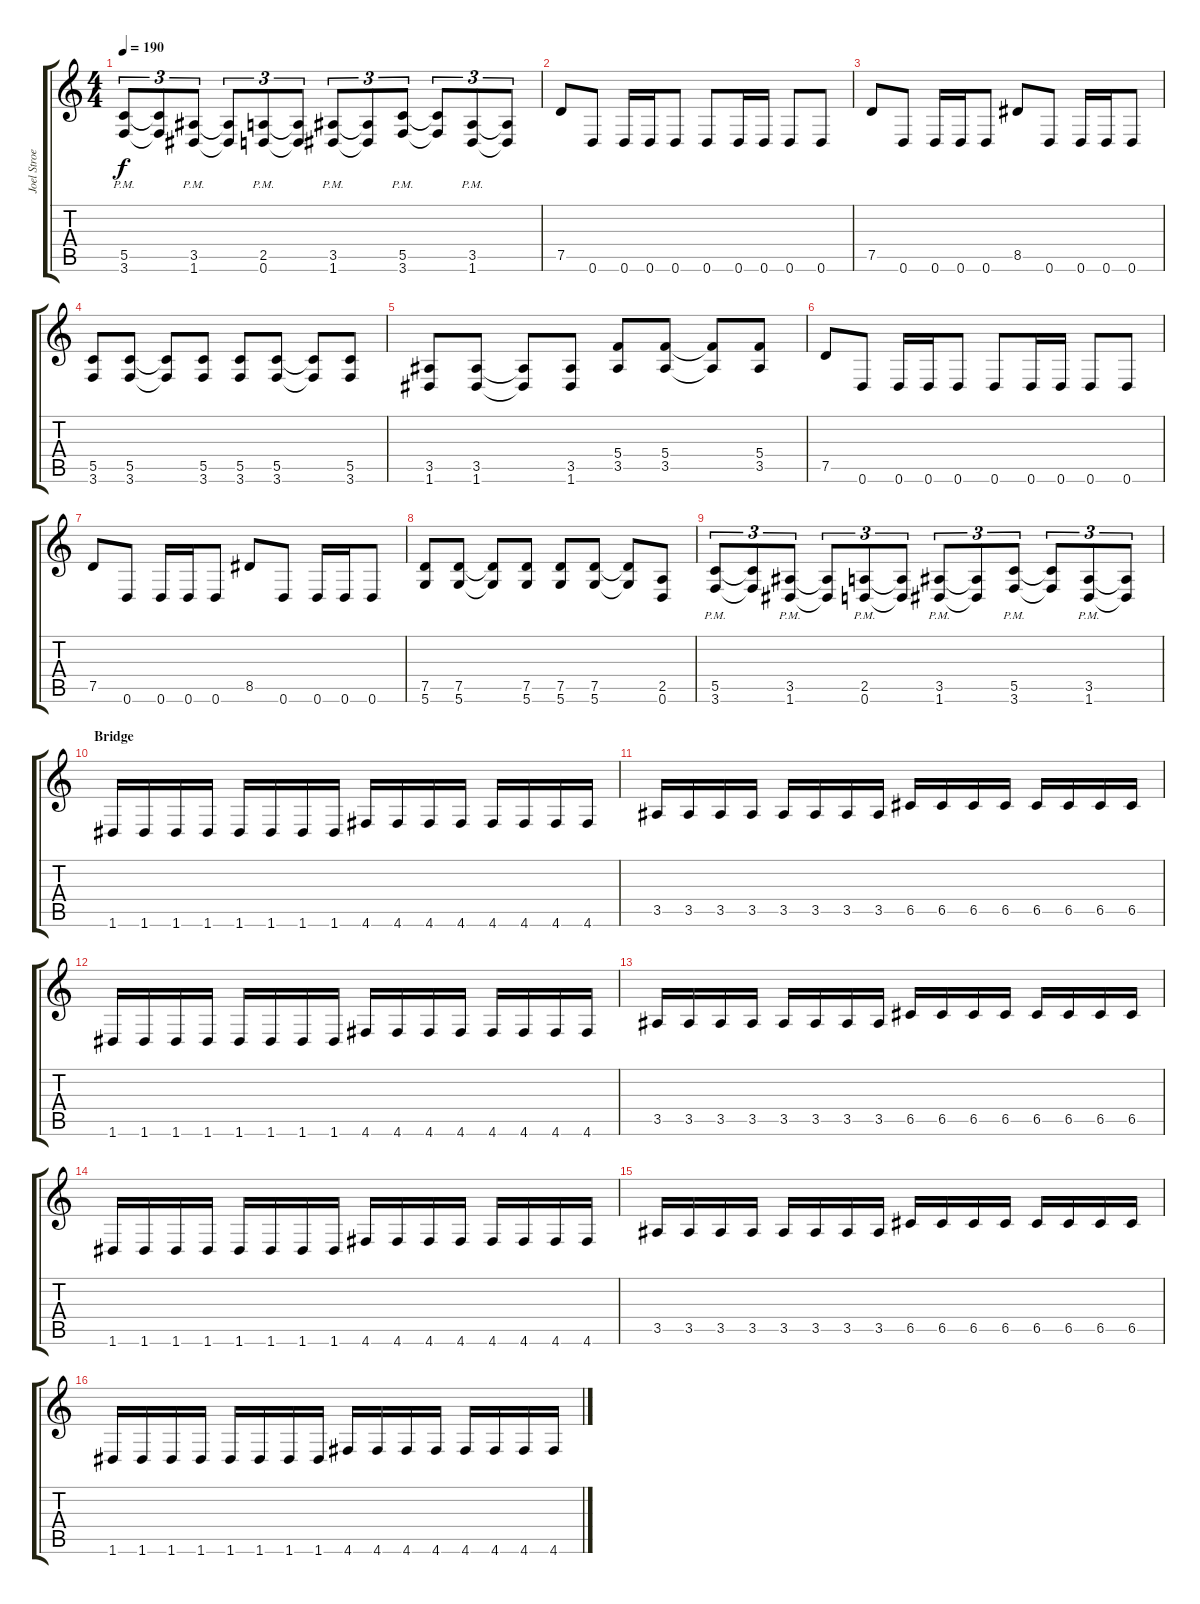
\track ("Joel Stroetzel" "Joel Stroe") {instrument distortionguitar}
\staff {score tabs}
\tuning (D4 A3 F3 C3 G2 D2) {hide}
\ts (4 4)
\tempo 190
\clef g2
\ks c
(5.5{pm} 3.6{pm}).8{tu (3 2) dy f} (5.5{t} 3.6{t}).8{tu (3 2)} (3.5{pm} 1.6{pm}).8{tu (3 2)} (3.5{t} 1.6{t}).8{tu (3 2)} (2.5{pm} 0.6{pm}).8{tu (3 2)} (2.5{t} 0.6{t}).8{tu (3 2)} (3.5{pm} 1.6{pm}).8{tu (3 2)} (3.5{t} 1.6{t}).8{tu (3 2)} (5.5{pm} 3.6{pm}).8{tu (3 2)} (5.5{t} 3.6{t}).8{tu (3 2)} (3.5{pm} 1.6{pm}).8{tu (3 2)} (3.5{t} 1.6{t}).8{tu (3 2)} |
7.5.8 0.6.8 0.6.16 0.6.16 0.6.8 0.6.8 0.6.16 0.6.16 0.6.8 0.6.8 |
7.5.8 0.6.8 0.6.16 0.6.16 0.6.8 8.5.8 0.6.8 0.6.16 0.6.16 0.6.8 |
(5.5 3.6).8 (5.5 3.6).8 (5.5{t} 3.6{t}).8 (5.5 3.6).8 (5.5 3.6).8 (5.5 3.6).8 (5.5{t} 3.6{t}).8 (5.5 3.6).8 |
(3.5 1.6).8 (3.5 1.6).8 (3.5{t} 1.6{t}).8 (3.5 1.6).8 (5.4 3.5).8 (5.4 3.5).8 (5.4{t} 3.5{t}).8 (5.4 3.5).8 |
7.5.8 0.6.8 0.6.16 0.6.16 0.6.8 0.6.8 0.6.16 0.6.16 0.6.8 0.6.8 |
7.5.8 0.6.8 0.6.16 0.6.16 0.6.8 8.5.8 0.6.8 0.6.16 0.6.16 0.6.8 |
(7.5 5.6).8 (7.5 5.6).8 (7.5{t} 5.6{t}).8 (7.5 5.6).8 (7.5 5.6).8 (7.5 5.6).8 (7.5{t} 5.6{t}).8 (2.5 0.6).8 |
(5.5{pm} 3.6{pm}).8{tu (3 2)} (5.5{t} 3.6{t}).8{tu (3 2)} (3.5{pm} 1.6{pm}).8{tu (3 2)} (3.5{t} 1.6{t}).8{tu (3 2)} (2.5{pm} 0.6{pm}).8{tu (3 2)} (2.5{t} 0.6{t}).8{tu (3 2)} (3.5{pm} 1.6{pm}).8{tu (3 2)} (3.5{t} 1.6{t}).8{tu (3 2)} (5.5{pm} 3.6{pm}).8{tu (3 2)} (5.5{t} 3.6{t}).8{tu (3 2)} (3.5{pm} 1.6{pm}).8{tu (3 2)} (3.5{t} 1.6{t}).8{tu (3 2)} |
\section ("" "Bridge")
1.6.16 1.6.16 1.6.16 1.6.16 1.6.16 1.6.16 1.6.16 1.6.16 4.6.16 4.6.16 4.6.16 4.6.16 4.6.16 4.6.16 4.6.16 4.6.16 |
3.5.16 3.5.16 3.5.16 3.5.16 3.5.16 3.5.16 3.5.16 3.5.16 6.5.16 6.5.16 6.5.16 6.5.16 6.5.16 6.5.16 6.5.16 6.5.16 |
1.6.16 1.6.16 1.6.16 1.6.16 1.6.16 1.6.16 1.6.16 1.6.16 4.6.16 4.6.16 4.6.16 4.6.16 4.6.16 4.6.16 4.6.16 4.6.16 |
3.5.16 3.5.16 3.5.16 3.5.16 3.5.16 3.5.16 3.5.16 3.5.16 6.5.16 6.5.16 6.5.16 6.5.16 6.5.16 6.5.16 6.5.16 6.5.16 |
1.6.16 1.6.16 1.6.16 1.6.16 1.6.16 1.6.16 1.6.16 1.6.16 4.6.16 4.6.16 4.6.16 4.6.16 4.6.16 4.6.16 4.6.16 4.6.16 |
3.5.16 3.5.16 3.5.16 3.5.16 3.5.16 3.5.16 3.5.16 3.5.16 6.5.16 6.5.16 6.5.16 6.5.16 6.5.16 6.5.16 6.5.16 6.5.16 |
1.6.16 1.6.16 1.6.16 1.6.16 1.6.16 1.6.16 1.6.16 1.6.16 4.6.16 4.6.16 4.6.16 4.6.16 4.6.16 4.6.16 4.6.16 4.6.16
